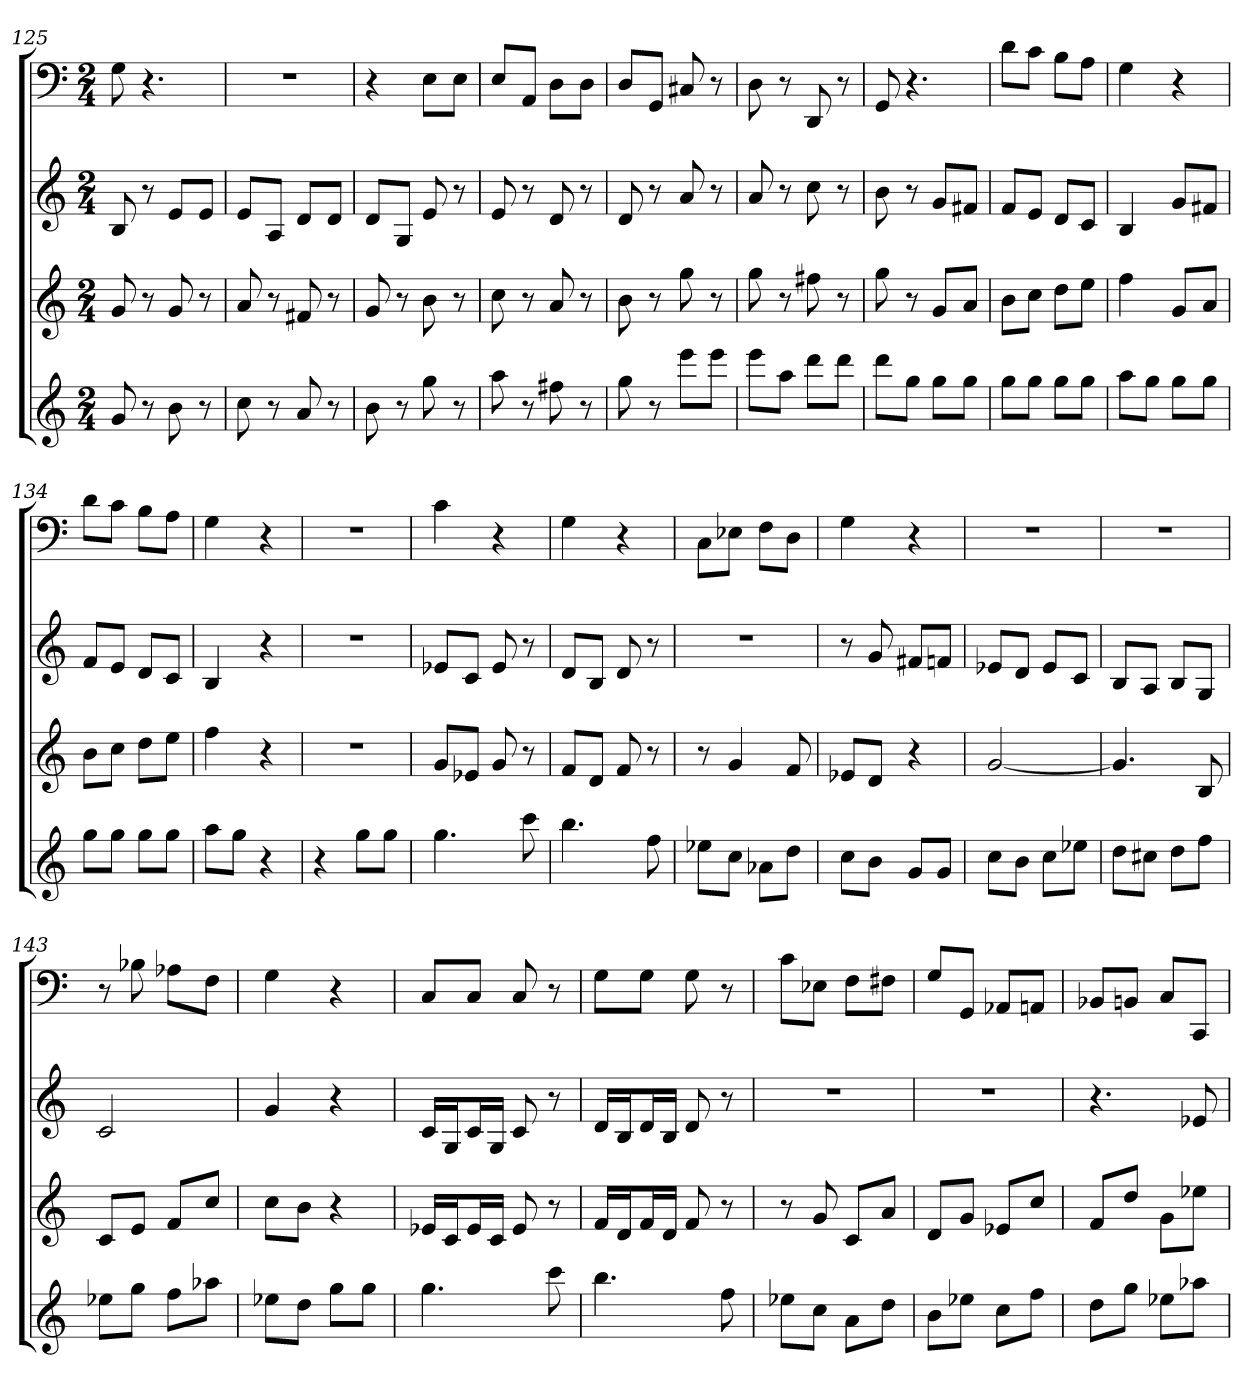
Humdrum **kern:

**kern	**kern	**kern	**kern
*part4	*part3	*part2	*part1
*staff4	*staff3	*staff2	*staff1
*k[]	*k[]	*k[]	*k[]
*C:	*C:	*C:	*C:
*M2/4	*M2/4	*M2/4	*M2/4
=125	=125	=125	=125
8g	8g	8B	8G
8r	8r	8r	4.r
8b	8g	8eL	.
8r	8r	8eJ	.
=126	=126	=126	=126
8cc	8a	8eL	2r
8r	8r	8AJ	.
8a	8f#X	8dL	.
8r	8r	8dJ	.
=127	=127	=127	=127
8b	8g	8dL	4r
8r	8r	8GJ	.
8gg	8b	8e	8EL
8r	8r	8r	8EJ
=128	=128	=128	=128
8aa	8cc	8e	8EL
8r	8r	8r	8AAJ
8ff#X	8a	8d	8DL
8r	8r	8r	8DJ
=129	=129	=129	=129
8gg	8b	8d	8DL
8r	8r	8r	8GGJ
8eeeL	8gg	8a	8C#X
8eeeJ	8r	8r	8r
=130	=130	=130	=130
8eeeL	8gg	8a	8D
8aaJ	8r	8r	8r
8dddL	8ff#X	8cc	8DD
8dddJ	8r	8r	8r
=131	=131	=131	=131
8dddL	8gg	8b	8GG
8ggJ	8r	8r	4.r
8ggL	8gL	8gL	.
8ggJ	8aJ	8f#XJ	.
=132	=132	=132	=132
8ggL	8bL	8fL	8dL
8ggJ	8ccJ	8eJ	8cJ
8ggL	8ddL	8dL	8BL
8ggJ	8eeJ	8cJ	8AJ
=133	=133	=133	=133
8aaL	4ff	4B	4G
8ggJ	.	.	.
8ggL	8gL	8gL	4r
8ggJ	8aJ	8f#XJ	.
=134	=134	=134	=134
8ggL	8bL	8fL	8dL
8ggJ	8ccJ	8eJ	8cJ
8ggL	8ddL	8dL	8BL
8ggJ	8eeJ	8cJ	8AJ
=135	=135	=135	=135
8aaL	4ff	4B	4G
8ggJ	.	.	.
4r	4r	4r	4r
=136	=136	=136	=136
4r	2r	2r	2r
8ggL	.	.	.
8ggJ	.	.	.
=137	=137	=137	=137
4.gg	8gL	8e-XL	4c
.	8e-XJ	8cJ	.
.	8g	8e-	4r
8ccc	8r	8r	.
=138	=138	=138	=138
4.bb	8fL	8dL	4G
.	8dJ	8BJ	.
.	8f	8d	4r
8ff	8r	8r	.
=139	=139	=139	=139
8ee-XL	8r	2r	8CL
8ccJ	4g	.	8E-XJ
8a-XL	.	.	8FL
8ddJ	8f	.	8DJ
=140	=140	=140	=140
8ccL	8e-XL	8r	4G
8bJ	8dJ	8g	.
8gL	4r	8f#XL	4r
8gJ	.	8fnJ	.
=141	=141	=141	=141
8ccL	[2g	8e-XL	2r
8bJ	.	8dJ	.
8ccL	.	8e-L	.
8ee-XJ	.	8cJ	.
=142	=142	=142	=142
8ddL	4.g]	8BL	2r
8cc#XJ	.	8AJ	.
8ddL	.	8BL	.
8ffJ	8B	8GJ	.
=143	=143	=143	=143
8ee-XL	8cL	2c	8r
8ggJ	8eJ	.	8B-X
8ffL	8fL	.	8A-XL
8aa-XJ	8ccJ	.	8FJ
=144	=144	=144	=144
8ee-XL	8ccL	4g	4G
8ddJ	8bJ	.	.
8ggL	4r	4r	4r
8ggJ	.	.	.
=145	=145	=145	=145
4.gg	16e-XLL	16cLL	8CL
.	16cJ	16GJ	.
.	16e-L	16cL	8CJ
.	16cJJ	16GJJ	.
.	8e-	8c	8C
8ccc	8r	8r	8r
=146	=146	=146	=146
4.bb	16fLL	16dLL	8GL
.	16dJ	16BJ	.
.	16fL	16dL	8GJ
.	16dJJ	16BJJ	.
.	8f	8d	8G
8ff	8r	8r	8r
=147	=147	=147	=147
8ee-XL	8r	2r	8cL
8ccJ	8g	.	8E-XJ
8aL	8cL	.	8FL
8ddJ	8aJ	.	8F#XJ
=148	=148	=148	=148
8bL	8dL	2r	8GL
8ee-XJ	8gJ	.	8GGJ
8ccL	8e-XL	.	8AA-XL
8ffJ	8ccJ	.	8AAnJ
=149	=149	=149	=149
8ddL	8fL	4.r	8BB-XL
8ggJ	8ddJ	.	8BBnJ
8ee-XL	8gL	.	8CL
8aa-XJ	8ee-XJ	8e-X	8CCJ
=	=	=	=
*-	*-	*-	*-
